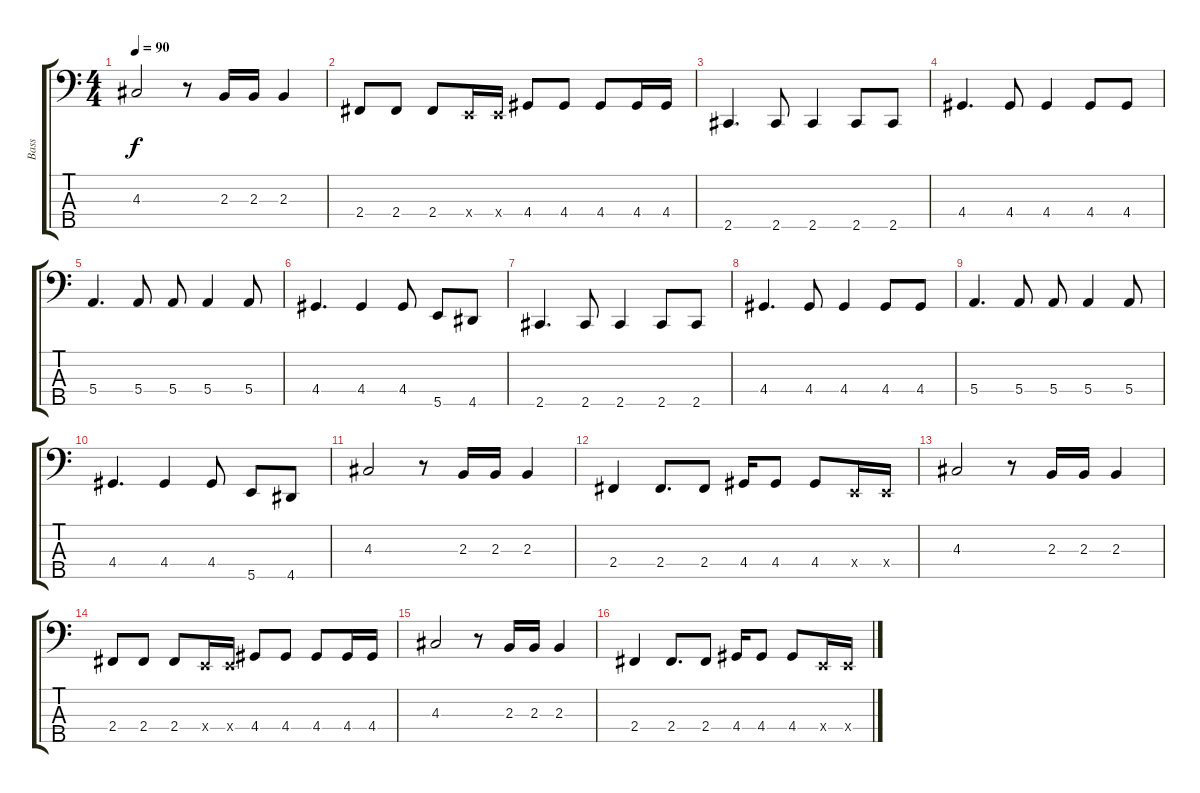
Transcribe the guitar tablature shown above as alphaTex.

\track ("Bass" "Bass") {instrument electricbassfinger}
\staff {score tabs}
\tuning (G2 D2 A1 E1 B0) {hide}
\ts (4 4)
\tempo 90
\clef f4
\ks c
4.3.2{dy f} r.8 2.3.16 2.3.16 2.3.4 |
2.4.8 2.4.8 2.4.8 0.4{x}.16 0.4{x}.16 4.4.8 4.4.8 4.4.8 4.4.16 4.4.16 |
2.5.4{d} 2.5.8 2.5.4 2.5.8 2.5.8 |
4.4.4{d} 4.4.8 4.4.4 4.4.8 4.4.8 |
5.4.4{d} 5.4.8 5.4.8 5.4.4 5.4.8 |
4.4.4{d} 4.4.4 4.4.8 5.5.8 4.5.8 |
2.5.4{d} 2.5.8 2.5.4 2.5.8 2.5.8 |
4.4.4{d} 4.4.8 4.4.4 4.4.8 4.4.8 |
5.4.4{d} 5.4.8 5.4.8 5.4.4 5.4.8 |
4.4.4{d} 4.4.4 4.4.8 5.5.8 4.5.8 |
4.3.2 r.8 2.3.16 2.3.16 2.3.4 |
2.4.4 2.4.8{d} 2.4.8 4.4.16 4.4.8 4.4.8 0.4{x}.16 0.4{x}.16 |
4.3.2 r.8 2.3.16 2.3.16 2.3.4 |
2.4.8 2.4.8 2.4.8 0.4{x}.16 0.4{x}.16 4.4.8 4.4.8 4.4.8 4.4.16 4.4.16 |
4.3.2 r.8 2.3.16 2.3.16 2.3.4 |
2.4.4 2.4.8{d} 2.4.8 4.4.16 4.4.8 4.4.8 0.4{x}.16 0.4{x}.16
